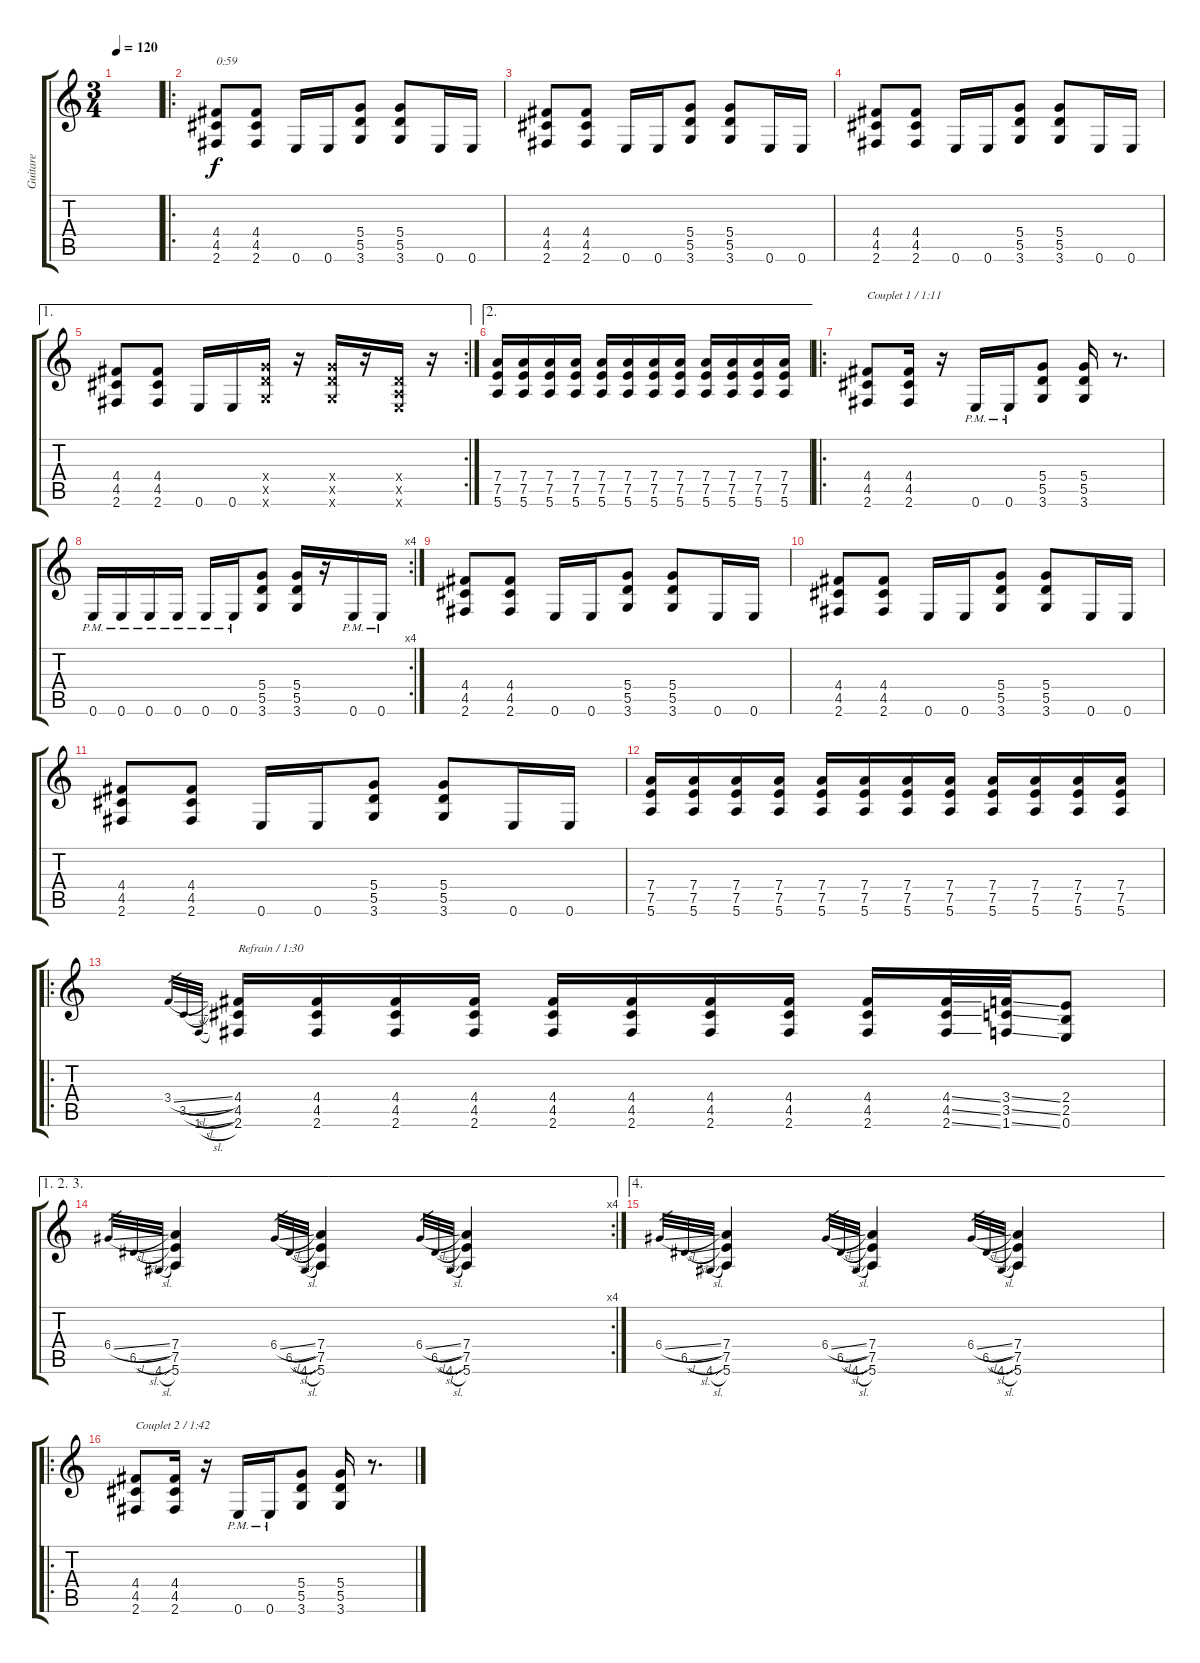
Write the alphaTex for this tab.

\track ("Guitare" "Guitare") {instrument overdrivenguitar}
\staff {score tabs}
\tuning (E4 B3 G3 D3 A2 E2) {hide}
\ts (3 4)
\tempo 120
\clef g2
\ks c
|
\ro
(4.4 4.5 2.6).8{txt "0:59"} (4.4 4.5 2.6).8 0.6.16 0.6.16 (5.4 5.5 3.6).8 (5.4 5.5 3.6).8 0.6.16 0.6.16 |
(4.4 4.5 2.6).8 (4.4 4.5 2.6).8 0.6.16 0.6.16 (5.4 5.5 3.6).8 (5.4 5.5 3.6).8 0.6.16 0.6.16 |
(4.4 4.5 2.6).8 (4.4 4.5 2.6).8 0.6.16 0.6.16 (5.4 5.5 3.6).8 (5.4 5.5 3.6).8 0.6.16 0.6.16 |
\ae 1
\rc 2
(4.4 4.5 2.6).8 (4.4 4.5 2.6).8 0.6.16 0.6.16 (5.4{x} 5.5{x} 3.6{x}).16 r.16 (5.4{x} 5.5{x} 3.6{x}).16 r.16 (0.4{x} 0.5{x} 0.6{x}).16 r.16 |
\ae 2
(7.4 7.5 5.6).16 (7.4 7.5 5.6).16 (7.4 7.5 5.6).16 (7.4 7.5 5.6).16 (7.4 7.5 5.6).16 (7.4 7.5 5.6).16 (7.4 7.5 5.6).16 (7.4 7.5 5.6).16 (7.4 7.5 5.6).16 (7.4 7.5 5.6).16 (7.4 7.5 5.6).16 (7.4 7.5 5.6).16 |
\ro
(4.4 4.5 2.6).8{txt "Couplet 1 / 1:11"} (4.4 4.5 2.6).16 r.16 0.6{pm}.16 0.6{pm}.16 (5.4 5.5 3.6).8 (5.4 5.5 3.6).16 r.8{d} |
\rc 4
0.6{pm}.16 0.6{pm}.16 0.6{pm}.16 0.6{pm}.16 0.6{pm}.16 0.6{pm}.16 (5.4 5.5 3.6).8 (5.4 5.5 3.6).16 r.16 0.6{pm}.16 0.6{pm}.16 |
(4.4 4.5 2.6).8 (4.4 4.5 2.6).8 0.6.16 0.6.16 (5.4 5.5 3.6).8 (5.4 5.5 3.6).8 0.6.16 0.6.16 |
(4.4 4.5 2.6).8 (4.4 4.5 2.6).8 0.6.16 0.6.16 (5.4 5.5 3.6).8 (5.4 5.5 3.6).8 0.6.16 0.6.16 |
(4.4 4.5 2.6).8 (4.4 4.5 2.6).8 0.6.16 0.6.16 (5.4 5.5 3.6).8 (5.4 5.5 3.6).8 0.6.16 0.6.16 |
(7.4 7.5 5.6).16 (7.4 7.5 5.6).16 (7.4 7.5 5.6).16 (7.4 7.5 5.6).16 (7.4 7.5 5.6).16 (7.4 7.5 5.6).16 (7.4 7.5 5.6).16 (7.4 7.5 5.6).16 (7.4 7.5 5.6).16 (7.4 7.5 5.6).16 (7.4 7.5 5.6).16 (7.4 7.5 5.6).16 |
\ro
3.4{sl}.32{gr} 3.5{sl}.32{gr} 1.6{sl}.32{gr} (4.4 4.5 2.6).16{txt "Refrain / 1:30"} (4.4 4.5 2.6).16 (4.4 4.5 2.6).16 (4.4 4.5 2.6).16 (4.4 4.5 2.6).16 (4.4 4.5 2.6).16 (4.4 4.5 2.6).16 (4.4 4.5 2.6).16 (4.4 4.5 2.6).16 (4.4{ss} 4.5{ss} 2.6{ss}).32 (3.4{ss} 3.5{ss} 1.6{ss}).32 (2.4 2.5 0.6).8 |
\ae (1 2 3)
\rc 4
6.4{sl}.32{gr} 6.5{sl}.32{gr} 4.6{sl}.32{gr} (7.4 7.5 5.6).4 6.4{sl}.32{gr} 6.5{sl}.32{gr} 4.6{sl}.32{gr} (7.4 7.5 5.6).4 6.4{sl}.32{gr} 6.5{sl}.32{gr} 4.6{sl}.32{gr} (7.4 7.5 5.6).4 |
\ae 4
6.4{sl}.32{gr} 6.5{sl}.32{gr} 4.6{sl}.32{gr} (7.4 7.5 5.6).4 6.4{sl}.32{gr} 6.5{sl}.32{gr} 4.6{sl}.32{gr} (7.4 7.5 5.6).4 6.4{sl}.32{gr} 6.5{sl}.32{gr} 4.6{sl}.32{gr} (7.4 7.5 5.6).4 |
\ro
(4.4 4.5 2.6).8{txt "Couplet 2 / 1:42"} (4.4 4.5 2.6).16 r.16 0.6{pm}.16 0.6{pm}.16 (5.4 5.5 3.6).8 (5.4 5.5 3.6).16 r.8{d}
